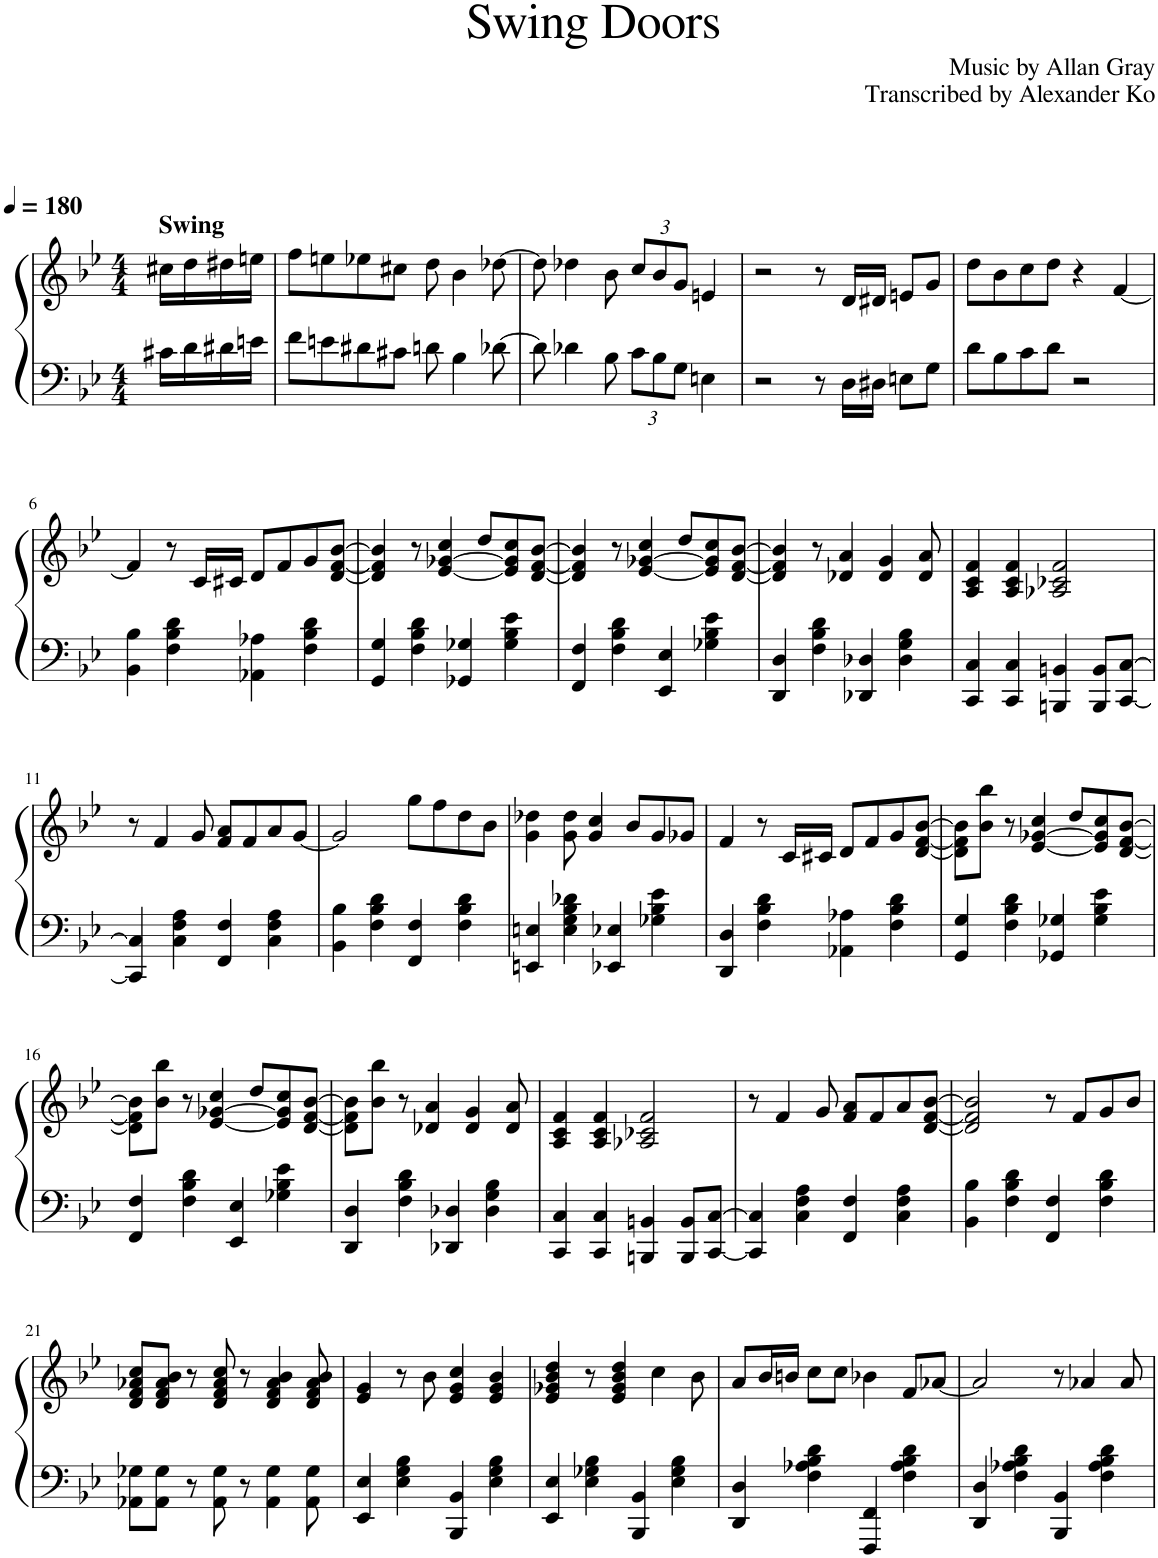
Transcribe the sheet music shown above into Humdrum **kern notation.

**kern	**kern
*part1	*part1
*staff2	*staff1
*I"Piano	*
*I'Pno.	*
*clefF4	*clefG2
*k[b-e-]	*k[b-e-]
*M4/4	*M4/4
*MM180	*MM180
=1	=1
!	!LO:TX:a:B:t=Swing
16c#X\LL	16cc#X\LL
16d\	16dd\
16d#X\	16dd#X\
16en\JJ	16een\JJ
=2	=2
8f\L	8ff\L
8en\	8een\
8d#X\	8ee-X\
8c#X\J	8cc#X\J
8dn\	8dd\
4B-\	4b-\
[8d-X\	[8dd-X\
=3	=3
8d-\]	8dd-\]
4d-X\	4dd-X\
8B-\	8b-\
*Xbrackettup	*Xbrackettup
12c\L	12cc/L
12B-\	12b-/
12G\J	12g/J
4En\	4en/
=4	=4
2r	2r
8r	8r
16D\LL	16d/LL
16D#X\JJ	16d#X/JJ
8En\L	8en/L
8G\J	8g/J
=5	=5
8d\L	8dd\L
8B-\	8b-\
8c\	8cc\
8d\J	8dd\J
2r	4r
.	[4f/
!!LO:LB:g=z
=6	=6
4BB-\ 4B-\	4f/]
4F\ 4B-\ 4d\	8r
.	16c/LL
.	16c#X/JJ
4AA-X\ 4A-X\	8d/L
.	8f/
4F\ 4B-\ 4d\	8g/
.	[8d/ [8f/ [8b-/J
=7	=7
4GG/ 4G/	4d/] 4f/] 4b-/]
4F\ 4B-\ 4d\	8r
.	[4e-/ [4g-X/ 4cc/
4GG-X/ 4G-X/	.
.	8dd/L
4G-\ 4B-\ 4e-\	8e-/] 8g-/] 8cc/
.	[8d/ [8f/ [8b-/J
=8	=8
4FF/ 4F/	4d/] 4f/] 4b-/]
4F\ 4B-\ 4d\	8r
.	[4e-/ [4g-X/ 4cc/
4EE-/ 4E-/	.
.	8dd/L
4G-X\ 4B-\ 4e-\	8e-/] 8g-/] 8cc/
.	[8d/ [8f/ [8b-/J
=9	=9
4DD/ 4D/	4d/] 4f/] 4b-/]
4F\ 4B-\ 4d\	8r
.	4d-X/ 4a/
4DD-X/ 4D-X/	.
.	4d-/ 4g/
4D-\ 4G\ 4B-\	.
.	8d-/ 8a/
=10	=10
4CC/ 4C/	4A/ 4c/ 4f/
4CC/ 4C/	4A/ 4c/ 4f/
4BBBn/ 4BBn/	2A-X/ 2c-X/ 2f/
8BBB/ 8BB/L	.
[8CC/ [8C/J	.
!!LO:LB:g=z
=11	=11
4CC/] 4C/]	8r
.	4f/
4C\ 4F\ 4A\	.
.	8g/
4FF/ 4F/	8f/ 8a/L
.	8f/
4C\ 4F\ 4A\	8a/
.	[8g/J
=12	=12
4BB-\ 4B-\	2g/]
4F\ 4B-\ 4d\	.
4FF/ 4F/	8gg\L
.	8ff\
4F\ 4B-\ 4d\	8dd\
.	8b-\J
=13	=13
4EEn/ 4En/	4g\ 4dd-X\
4E\ 4G\ 4B-\ 4d-X\	8g\ 8dd-\
.	4g/ 4cc/
4EE-X/ 4E-X/	.
.	8b-/L
4G-X\ 4B-\ 4e-\	8g/
.	8g-X/J
=14	=14
4DD/ 4D/	4f/
4F\ 4B-\ 4d\	8r
.	16c/LL
.	16c#X/JJ
4AA-X\ 4A-X\	8d/L
.	8f/
4F\ 4B-\ 4d\	8g/
.	[8d/ [8f/ [8b-/J
=15	=15
4GG/ 4G/	8d\] 8f\] 8b-\]L
.	8b-\ 8bb-\J
4F\ 4B-\ 4d\	8r
.	[4e-/ [4g-X/ 4cc/
4GG-X/ 4G-X/	.
.	8dd/L
4G-\ 4B-\ 4e-\	8e-/] 8g-/] 8cc/
.	[8d/ [8f/ [8b-/J
!!LO:LB:g=z
=16	=16
4FF/ 4F/	8d\] 8f\] 8b-\]L
.	8b-\ 8bb-\J
4F\ 4B-\ 4d\	8r
.	[4e-/ [4g-X/ 4cc/
4EE-/ 4E-/	.
.	8dd/L
4G-X\ 4B-\ 4e-\	8e-/] 8g-/] 8cc/
.	[8d/ [8f/ [8b-/J
=17	=17
4DD/ 4D/	8d\] 8f\] 8b-\]L
.	8b-\ 8bb-\J
4F\ 4B-\ 4d\	8r
.	4d-X/ 4a/
4DD-X/ 4D-X/	.
.	4d-/ 4g/
4D-\ 4G\ 4B-\	.
.	8d-/ 8a/
=18	=18
4CC/ 4C/	4A/ 4c/ 4f/
4CC/ 4C/	4A/ 4c/ 4f/
4BBBn/ 4BBn/	2A-X/ 2c-X/ 2f/
8BBB/ 8BB/L	.
[8CC/ [8C/J	.
=19	=19
4CC/] 4C/]	8r
.	4f/
4C\ 4F\ 4A\	.
.	8g/
4FF/ 4F/	8f/ 8a/L
.	8f/
4C\ 4F\ 4A\	8a/
.	[8d/ [8f/ [8b-/J
=20	=20
4BB-\ 4B-\	2d/] 2f/] 2b-/]
4F\ 4B-\ 4d\	.
4FF/ 4F/	8r
.	8f/L
4F\ 4B-\ 4d\	8g/
.	8b-/J
!!LO:LB:g=z
=21	=21
8AA-X\ 8G-X\L	8d/ 8f/ 8a-X/ 8cc/L
8AA-\ 8G-\J	8d/ 8f/ 8a-/ 8b-/J
8r	8r
8AA-\ 8G-\	8d/ 8f/ 8a-/ 8cc/
8r	8r
4AA-\ 4G-\	4d/ 4f/ 4a-/ 4b-/
8AA-\ 8G-\	8d/ 8f/ 8a-/ 8b-/
=22	=22
4EE-/ 4E-/	4e-/ 4g/
4E-\ 4G\ 4B-\	8r
.	8b-\
4BBB-/ 4BB-/	4e-/ 4g/ 4cc/
4E-\ 4G\ 4B-\	4e-/ 4g/ 4b-/
=23	=23
4EE-/ 4E-/	4e-/ 4g-X/ 4b-/ 4dd/
4E-\ 4G-X\ 4B-\	8r
.	4e-/ 4g-/ 4b-/ 4dd/
4BBB-/ 4BB-/	.
.	4cc\
4E-\ 4G-\ 4B-\	.
.	8b-\
=24	=24
4DD/ 4D/	8a/L
.	16b-/L
.	16bn/JJ
4F\ 4A-X\ 4B-\ 4d\	8cc\L
.	8cc\J
4FFF/ 4FF/	4b-X\
4F\ 4A-\ 4B-\ 4d\	8f/L
.	[8a-X/J
=25	=25
4DD/ 4D/	2a-/]
4F\ 4A-X\ 4B-\ 4d\	.
4BBB-/ 4BB-/	8r
.	4a-X/
4F\ 4A-\ 4B-\ 4d\	.
.	8a-/
=	=
*-	*-
